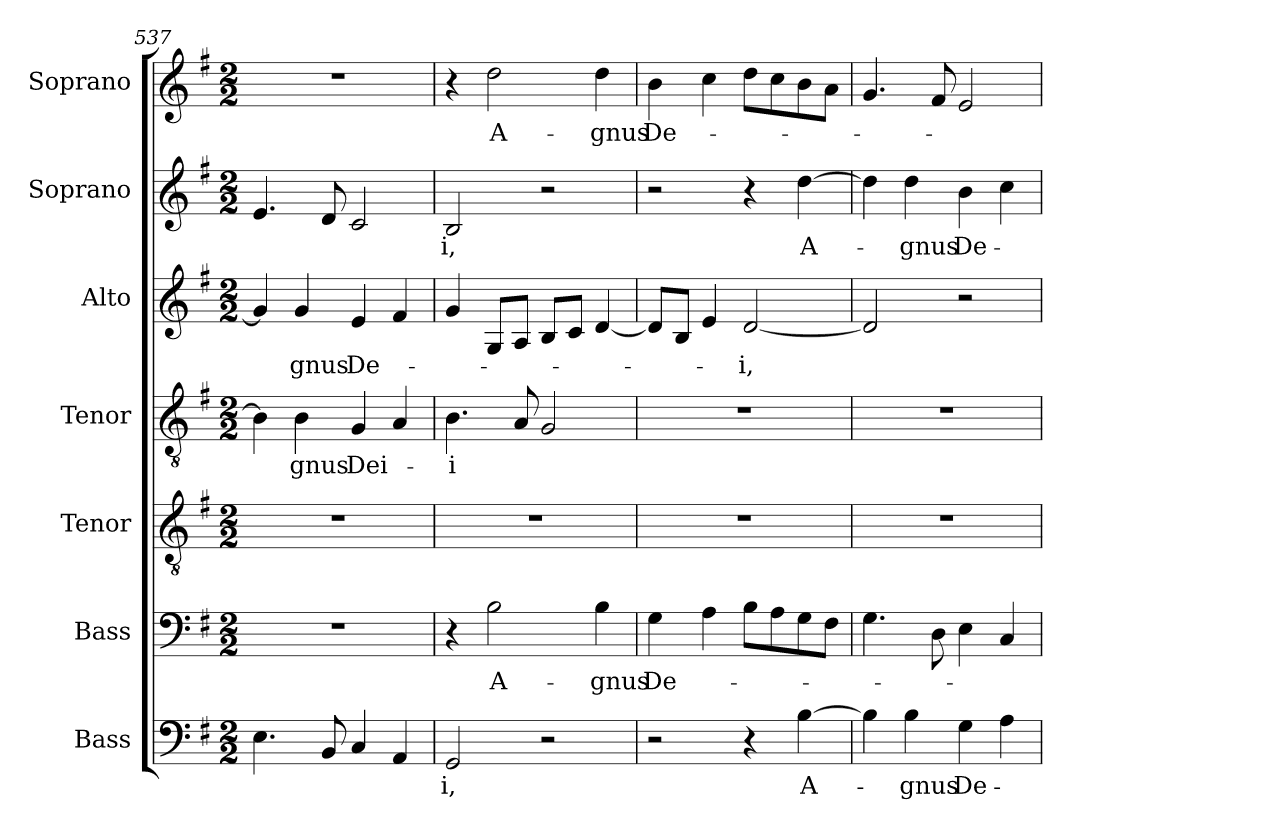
**kern	**text	**kern	**text	**kern	**kern	**text	**kern	**text	**kern	**text	**kern	**text
*part7	*part7	*part6	*part6	*part5	*part4	*part4	*part3	*part3	*part2	*part2	*part1	*part1
*staff7	*staff7	*staff6	*staff6	*staff5	*staff4	*staff4	*staff3	*staff3	*staff2	*staff2	*staff1	*staff1
*I"Bass	*	*I"Bass	*	*I"Tenor	*I"Tenor	*	*I"Alto	*	*I"Soprano	*	*I"Soprano	*
*I'B.	*	*I'B.	*	*I'T.	*I'T.	*	*I'A.	*	*I'S.	*	*I'S.	*
*clefF4	*	*clefF4	*	*clefGv2	*clefGv2	*	*clefG2	*	*clefG2	*	*clefG2	*
*	*	*	*	*ITrd7c12	*ITrd7c12	*	*	*	*	*	*	*
*k[f#]	*	*k[f#]	*	*k[f#]	*k[f#]	*	*k[f#]	*	*k[f#]	*	*k[f#]	*
*G:	*	*G:	*	*G:	*G:	*	*G:	*	*G:	*	*G:	*
*M2/2	*	*M2/2	*	*M2/2	*M2/2	*	*M2/2	*	*M2/2	*	*M2/2	*
=537	=537	=537	=537	=537	=537	=537	=537	=537	=537	=537	=537	=537
4.Ei\	.	1r	.	1r	4BBi\]	.	4gi/]	.	4.ei/	.	1r	.
!	!	!	!	!	!	!LO:LY:b:color=#000000	!	!	!	!	!	!
!	!	!	!	!	!	!	!	!LO:LY:b:color=#000000	!	!	!	!
.	.	.	.	.	4BBi\	-gnus	4gi/	-gnus	.	.	.	.
8BBi/	.	.	.	.	.	.	.	.	8di/	.	.	.
!	!	!	!	!	!	!LO:LY:b:color=#000000	!	!	!	!	!	!
!	!	!	!	!	!	!	!	!LO:LY:b:color=#000000	!	!	!	!
4Ci/	.	.	.	.	4GGi/	Dei-	4ei/	De-	2ci/	.	.	.
4AAi/	.	.	.	.	4AAi/	.	4f#i/	.	.	.	.	.
=538	=538	=538	=538	=538	=538	=538	=538	=538	=538	=538	=538	=538
!	!LO:LY:b:color=#000000	!	!	!	!	!	!	!	!	!	!	!
!	!	!	!	!	!	!LO:LY:b:color=#000000	!	!	!	!	!	!
!	!	!	!	!	!	!	!	!	!	!LO:LY:b:color=#000000	!	!
2GGi/	-i,	4r	.	1r	4.BBi\	-i	4gi/	.	2Bi/	-i,	4r	.
!	!	!	!LO:LY:b:color=#000000	!	!	!	!	!	!	!	!	!
!	!	!	!	!	!	!	!	!	!	!	!	!LO:LY:b:color=#000000
.	.	2Bi\	A-	.	.	.	8Gi/L	.	.	.	2ddi\	A-
.	.	.	.	.	8AAi/	.	8Ai/J	.	.	.	.	.
2r	.	.	.	.	2GGi/	.	8Bi/L	.	2r	.	.	.
.	.	.	.	.	.	.	8ci/J	.	.	.	.	.
!	!	!	!LO:LY:b:color=#000000	!	!	!	!	!	!	!	!	!
!	!	!	!	!	!	!	!	!	!	!	!	!LO:LY:b:color=#000000
.	.	4Bi\	-gnus	.	.	.	[4di/	.	.	.	4ddi\	-gnus
=539	=539	=539	=539	=539	=539	=539	=539	=539	=539	=539	=539	=539
!	!	!	!LO:LY:b:color=#000000	!	!	!	!	!	!	!	!	!
!	!	!	!	!	!	!	!	!	!	!	!	!LO:LY:b:color=#000000
2r	.	4Gi\	De-	1r	1r	.	8di/L]	.	2r	.	4bi\	De-
.	.	.	.	.	.	.	8Bi/J	.	.	.	.	.
.	.	4Ai\	.	.	.	.	4ei/	.	.	.	4cci\	.
!	!	!	!	!	!	!	!	!LO:LY:b:color=#000000	!	!	!	!
4r	.	8Bi\L	.	.	.	.	[2di/	-i,	4r	.	8ddi\L	.
.	.	8Ai\	.	.	.	.	.	.	.	.	8cci\	.
!	!LO:LY:b:color=#000000	!	!	!	!	!	!	!	!	!	!	!
!	!	!	!	!	!	!	!	!	!	!LO:LY:b:color=#000000	!	!
[4Bi\	A-	8Gi\	.	.	.	.	.	.	[4ddi\	A-	8bi\	.
.	.	8F#i\J	.	.	.	.	.	.	.	.	8ai\J	.
=540	=540	=540	=540	=540	=540	=540	=540	=540	=540	=540	=540	=540
4Bi\]	.	4.Gi\	.	1r	1r	.	2di/]	.	4ddi\]	.	4.gi/	.
!	!LO:LY:b:color=#000000	!	!	!	!	!	!	!	!	!	!	!
!	!	!	!	!	!	!	!	!	!	!LO:LY:b:color=#000000	!	!
4Bi\	-gnus	.	.	.	.	.	.	.	4ddi\	-gnus	.	.
.	.	8Di\	.	.	.	.	.	.	.	.	8f#i/	.
!	!LO:LY:b:color=#000000	!	!	!	!	!	!	!	!	!	!	!
!	!	!	!	!	!	!	!	!	!	!LO:LY:b:color=#000000	!	!
4Gi\	De-	4Ei\	.	.	.	.	2r	.	4bi\	De-	2ei/	.
4Ai\	.	4Ci/	.	.	.	.	.	.	4cci\	.	.	.
=	=	=	=	=	=	=	=	=	=	=	=	=
*-	*-	*-	*-	*-	*-	*-	*-	*-	*-	*-	*-	*-
